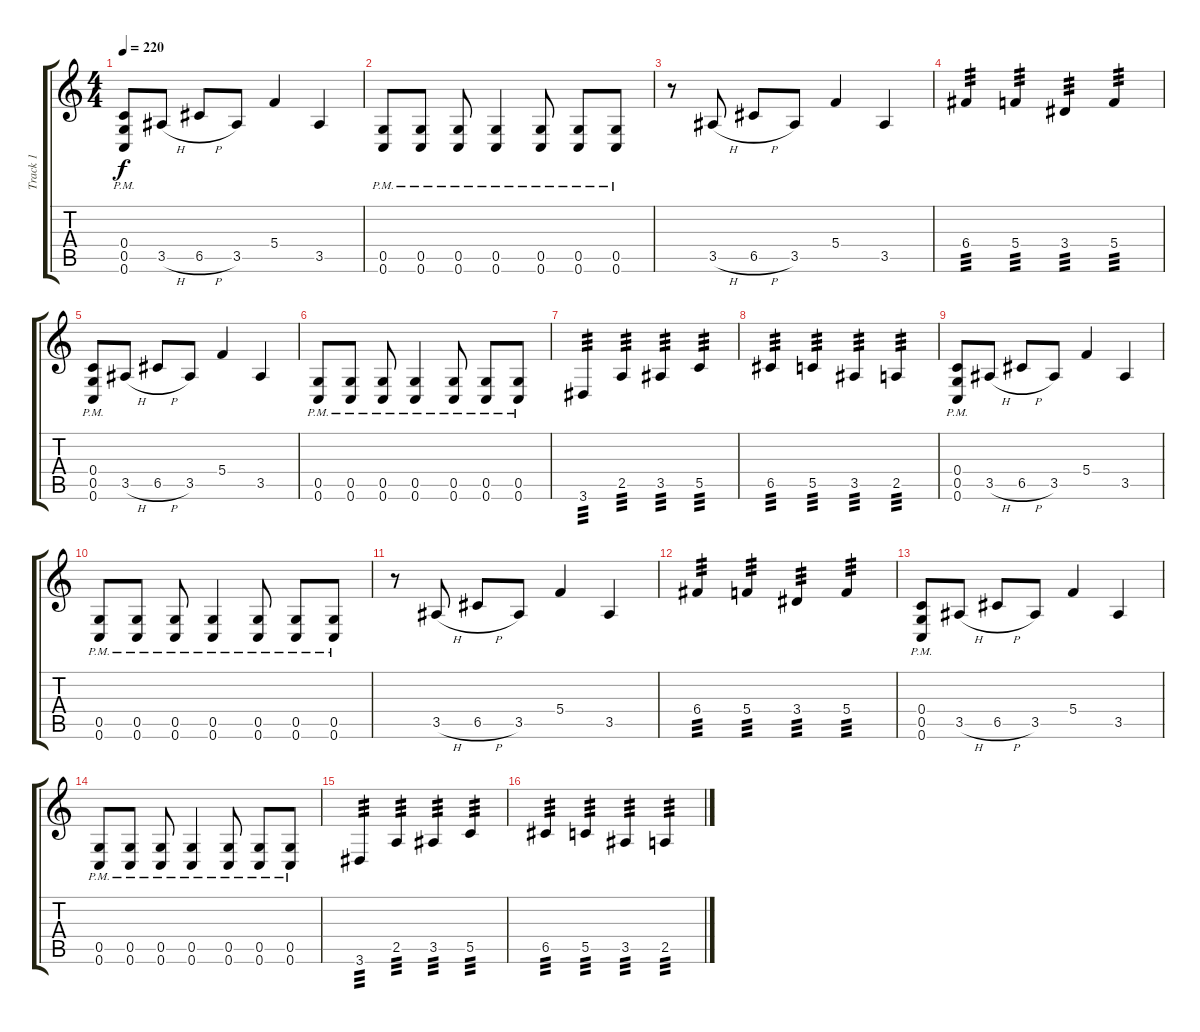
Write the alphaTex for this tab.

\track ("Track 1" "Track 1") {instrument acousticguitarsteel}
\staff {score tabs}
\tuning (D4 A3 F3 C3 G2 C2) {hide}
\ts (4 4)
\tempo 220
\clef g2
\ks c
(0.4 0.5{pm} 0.6).8{dy f} 3.5{h}.8 6.5{h}.8 3.5.8 5.4.4 3.5.4 |
(0.5{pm} 0.6).8 (0.5{pm} 0.6).8 (0.5{pm} 0.6).8 (0.5{pm} 0.6).4 (0.5{pm} 0.6).8 (0.5{pm} 0.6).8 (0.5{pm} 0.6).8 |
r.8 3.5{h}.8 6.5{h}.8 3.5.8 5.4.4 3.5.4 |
6.4.4{tp 3} 5.4.4{tp 3} 3.4.4{tp 3} 5.4.4{tp 3} |
(0.4 0.5{pm} 0.6).8 3.5{h}.8 6.5{h}.8 3.5.8 5.4.4 3.5.4 |
(0.5{pm} 0.6).8 (0.5{pm} 0.6).8 (0.5{pm} 0.6).8 (0.5{pm} 0.6).4 (0.5{pm} 0.6).8 (0.5{pm} 0.6).8 (0.5{pm} 0.6).8 |
3.6.4{tp 3} 2.5.4{tp 3} 3.5.4{tp 3} 5.5.4{tp 3} |
6.5.4{tp 3} 5.5.4{tp 3} 3.5.4{tp 3} 2.5.4{tp 3} |
(0.4 0.5{pm} 0.6).8 3.5{h}.8 6.5{h}.8 3.5.8 5.4.4 3.5.4 |
(0.5{pm} 0.6).8 (0.5{pm} 0.6).8 (0.5{pm} 0.6).8 (0.5{pm} 0.6).4 (0.5{pm} 0.6).8 (0.5{pm} 0.6).8 (0.5{pm} 0.6).8 |
r.8 3.5{h}.8 6.5{h}.8 3.5.8 5.4.4 3.5.4 |
6.4.4{tp 3} 5.4.4{tp 3} 3.4.4{tp 3} 5.4.4{tp 3} |
(0.4 0.5{pm} 0.6).8 3.5{h}.8 6.5{h}.8 3.5.8 5.4.4 3.5.4 |
(0.5{pm} 0.6).8 (0.5{pm} 0.6).8 (0.5{pm} 0.6).8 (0.5{pm} 0.6).4 (0.5{pm} 0.6).8 (0.5{pm} 0.6).8 (0.5{pm} 0.6).8 |
3.6.4{tp 3} 2.5.4{tp 3} 3.5.4{tp 3} 5.5.4{tp 3} |
6.5.4{tp 3} 5.5.4{tp 3} 3.5.4{tp 3} 2.5.4{tp 3}
